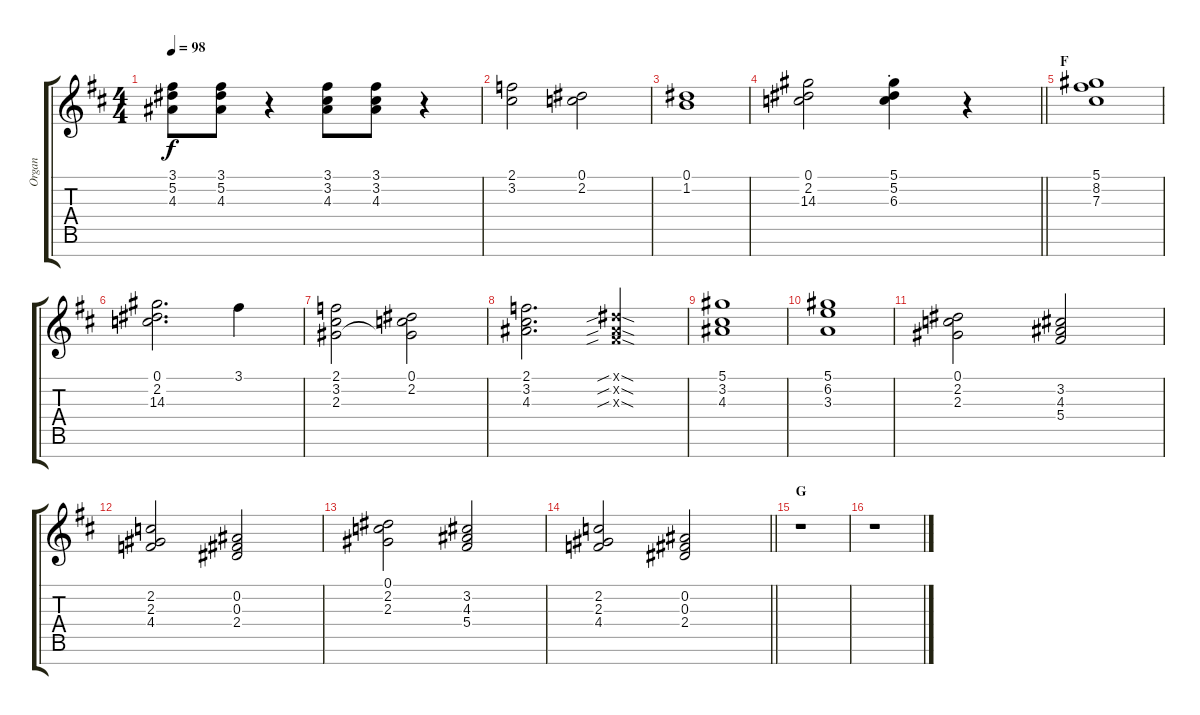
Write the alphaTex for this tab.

\track ("Organ" "Organ") {instrument drawbarorgan}
\staff {score tabs}
\tuning (Eb5 Bb4 Gb4 Db4 Ab3 Eb3 Bb2) {hide}
\ts (4 4)
\tempo 98
\clef g2
\ks d
(3.1 5.2 4.3).8{dy f} (3.1 5.2 4.3).8 r.4 (3.1 3.2 4.3).8 (3.1 3.2 4.3).8 r.4 |
(2.1 3.2).2 (0.1 2.2).2 |
(0.1 1.2).1 |
\barLineRight lightlight
(0.1 2.2 14.3).2 (5.1{st} 5.2{st} 6.3{st}).4 r.4 |
\section ("" "F")
(5.1 8.2 7.3).1 |
(0.1 2.2 14.3).2{d} 3.1.4 |
(2.1 3.2 2.3).2 (0.1 2.2 2.3{t}).2 |
(2.1 3.2 4.3).2{d} (0.1{sib sod x} 0.2{sib sod x} 0.3{sib sod x}).4 |
(5.1 3.2 4.3).1 |
(5.1 6.2 3.3).1 |
(0.1 2.2 2.3).2 (3.2 4.3 5.4).2 |
(2.2 2.3 4.4).2 (0.2 0.3 2.4).2 |
(0.1 2.2 2.3).2 (3.2 4.3 5.4).2 |
\barLineRight lightlight
(2.2 2.3 4.4).2 (0.2 0.3 2.4).2 |
\section ("" "G")
r.1 |
r.1
